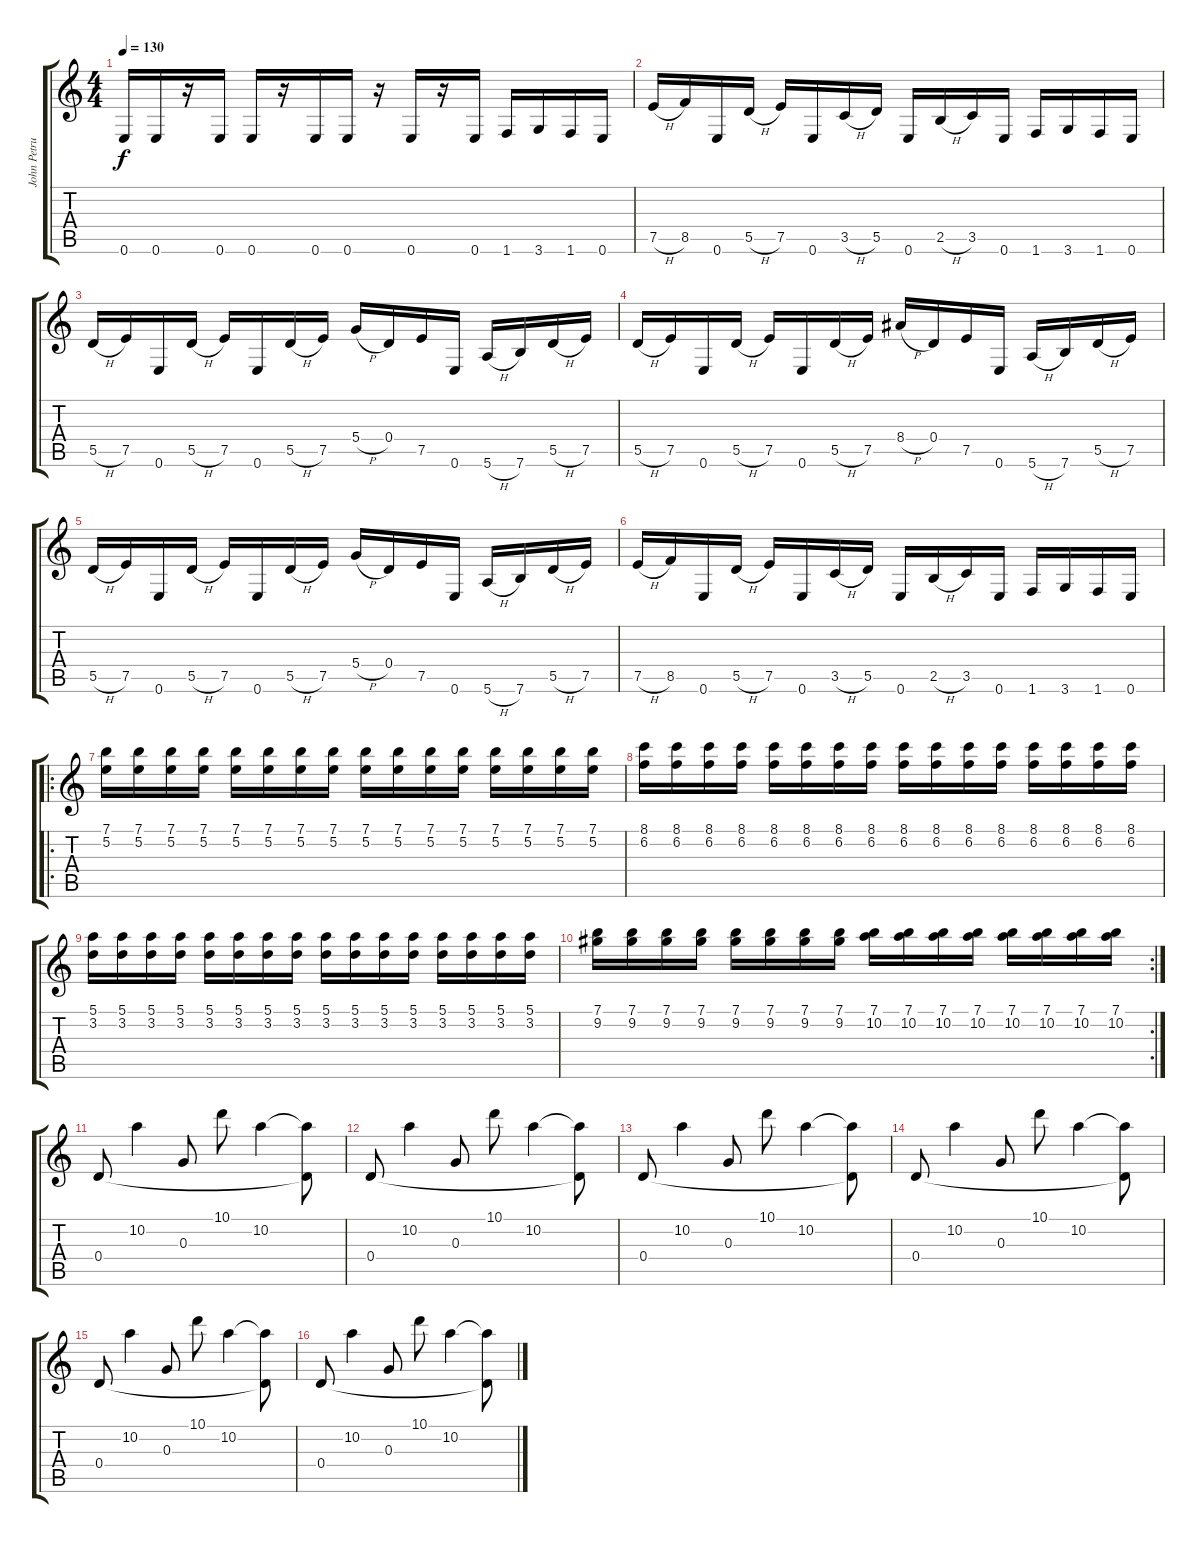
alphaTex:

\track ("John Petrucci" "John Petru") {instrument distortionguitar}
\staff {score tabs}
\tuning (E4 B3 G3 D3 A2 E2) {hide}
\ts (4 4)
\tempo 130
\clef g2
\ks c
0.6.16{dy f} 0.6.16 r.16 0.6.16 0.6.16 r.16 0.6.16 0.6.16 r.16 0.6.16 r.16 0.6.16 1.6.16 3.6.16 1.6.16 0.6.16 |
7.5{h}.16 8.5.16 0.6.16 5.5{h}.16 7.5.16 0.6.16 3.5{h}.16 5.5.16 0.6.16 2.5{h}.16 3.5.16 0.6.16 1.6.16 3.6.16 1.6.16 0.6.16 |
5.5{h}.16 7.5.16 0.6.16 5.5{h}.16 7.5.16 0.6.16 5.5{h}.16 7.5.16 5.4{h}.16 0.4.16 7.5.16 0.6.16 5.6{h}.16 7.6.16 5.5{h}.16 7.5.16 |
5.5{h}.16 7.5.16 0.6.16 5.5{h}.16 7.5.16 0.6.16 5.5{h}.16 7.5.16 8.4{h}.16 0.4.16 7.5.16 0.6.16 5.6{h}.16 7.6.16 5.5{h}.16 7.5.16 |
5.5{h}.16 7.5.16 0.6.16 5.5{h}.16 7.5.16 0.6.16 5.5{h}.16 7.5.16 5.4{h}.16 0.4.16 7.5.16 0.6.16 5.6{h}.16 7.6.16 5.5{h}.16 7.5.16 |
7.5{h}.16 8.5.16 0.6.16 5.5{h}.16 7.5.16 0.6.16 3.5{h}.16 5.5.16 0.6.16 2.5{h}.16 3.5.16 0.6.16 1.6.16 3.6.16 1.6.16 0.6.16 |
\ro
(7.1 5.2).16 (7.1 5.2).16 (7.1 5.2).16 (7.1 5.2).16 (7.1 5.2).16 (7.1 5.2).16 (7.1 5.2).16 (7.1 5.2).16 (7.1 5.2).16 (7.1 5.2).16 (7.1 5.2).16 (7.1 5.2).16 (7.1 5.2).16 (7.1 5.2).16 (7.1 5.2).16 (7.1 5.2).16 |
(8.1 6.2).16 (8.1 6.2).16 (8.1 6.2).16 (8.1 6.2).16 (8.1 6.2).16 (8.1 6.2).16 (8.1 6.2).16 (8.1 6.2).16 (8.1 6.2).16 (8.1 6.2).16 (8.1 6.2).16 (8.1 6.2).16 (8.1 6.2).16 (8.1 6.2).16 (8.1 6.2).16 (8.1 6.2).16 |
(5.1 3.2).16 (5.1 3.2).16 (5.1 3.2).16 (5.1 3.2).16 (5.1 3.2).16 (5.1 3.2).16 (5.1 3.2).16 (5.1 3.2).16 (5.1 3.2).16 (5.1 3.2).16 (5.1 3.2).16 (5.1 3.2).16 (5.1 3.2).16 (5.1 3.2).16 (5.1 3.2).16 (5.1 3.2).16 |
\rc 2
(7.1 9.2).16 (7.1 9.2).16 (7.1 9.2).16 (7.1 9.2).16 (7.1 9.2).16 (7.1 9.2).16 (7.1 9.2).16 (7.1 9.2).16 (7.1 10.2).16 (7.1 10.2).16 (7.1 10.2).16 (7.1 10.2).16 (7.1 10.2).16 (7.1 10.2).16 (7.1 10.2).16 (7.1 10.2).16 |
0.4.8 10.2.4 0.3.8 10.1.8 10.2.4 (10.2{t} 0.4{t}).8 |
0.4.8 10.2.4 0.3.8 10.1.8 10.2.4 (10.2{t} 0.4{t}).8 |
0.4.8 10.2.4 0.3.8 10.1.8 10.2.4 (10.2{t} 0.4{t}).8 |
0.4.8 10.2.4 0.3.8 10.1.8 10.2.4 (10.2{t} 0.4{t}).8 |
0.4.8 10.2.4 0.3.8 10.1.8 10.2.4 (10.2{t} 0.4{t}).8 |
0.4.8 10.2.4 0.3.8 10.1.8 10.2.4 (10.2{t} 0.4{t}).8
